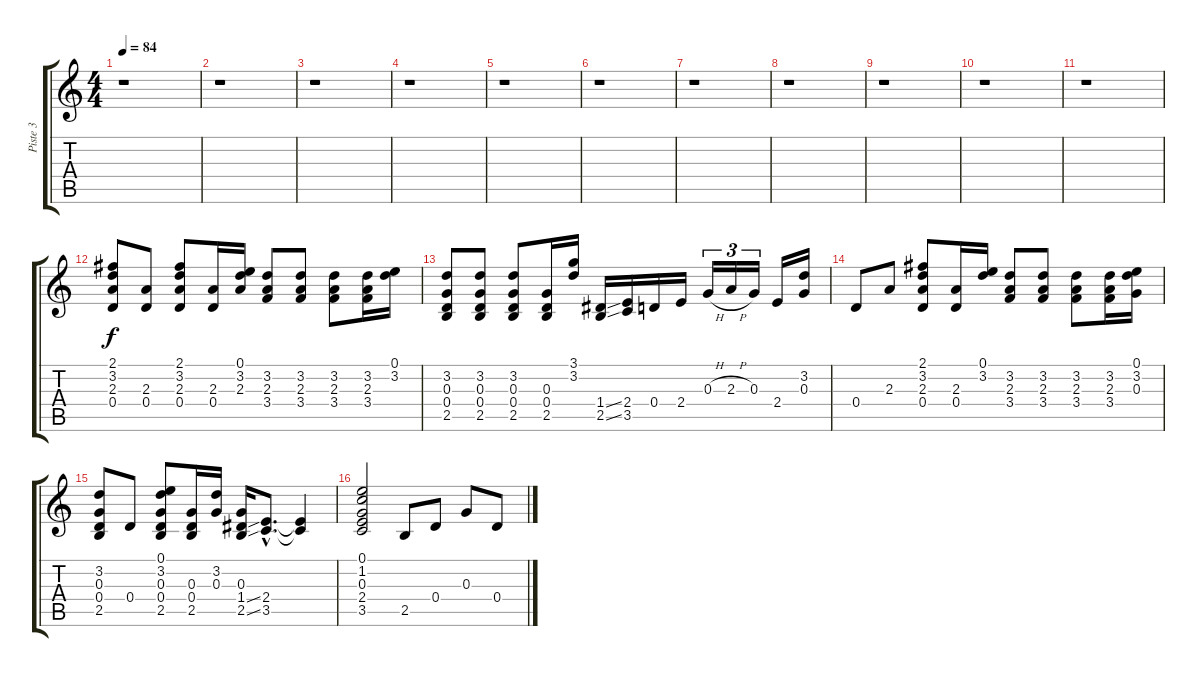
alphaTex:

\track ("Piste 3" "Piste 3") {instrument acousticguitarnylon}
\staff {score tabs}
\tuning (E4 B3 G3 D3 A2 D2) {hide}
\ts (4 4)
\tempo 84
\clef g2
\ks c
r.1{dy f} |
r.1 |
r.1 |
r.1 |
r.1 |
r.1 |
r.1 |
r.1 |
r.1 |
r.1 |
r.1 |
(2.1 3.2 2.3 0.4).8 (2.3 0.4).8 (2.1 3.2 2.3 0.4).8 (2.3 0.4).16 (0.1 3.2 2.3).16 (3.2 2.3 3.4).8 (3.2 2.3 3.4).8 (3.2 2.3 3.4).8 (3.2 2.3 3.4).16 (0.1 3.2).16 |
(3.2 0.3 0.4 2.5).8 (3.2 0.3 0.4 2.5).8 (3.2 0.3 0.4 2.5).8 (0.3 0.4 2.5).16 (3.1 3.2).16 (1.4{ss} 2.5{ss}).16 (2.4 3.5).16 0.4.16 2.4.16 0.3{h}.16{tu (3 2)} 2.3{h}.16{tu (3 2)} 0.3.16{tu (3 2)} 2.4.16 (3.2 0.3).16 |
0.4.8 2.3.8 (2.1 3.2 2.3 0.4).8 (2.3 0.4).16 (0.1 3.2).16 (3.2 2.3 3.4).8 (3.2 2.3 3.4).8 (3.2 2.3 3.4).8 (3.2 2.3 3.4).16 (0.1 3.2 0.3).16 |
(3.2 0.3 0.4 2.5).8 0.4.8 (0.1 3.2 0.3 0.4 2.5).8 (0.3 0.4 2.5).16 (3.2 0.3).16 (0.3 1.4{ss} 2.5{ss}).16 (2.4{hac} 3.5{hac}).8{d} (2.4{t} 3.5{t}).4 |
(0.1 1.2 0.3 2.4 3.5).2 2.5.8 0.4.8 0.3.8 0.4.8
